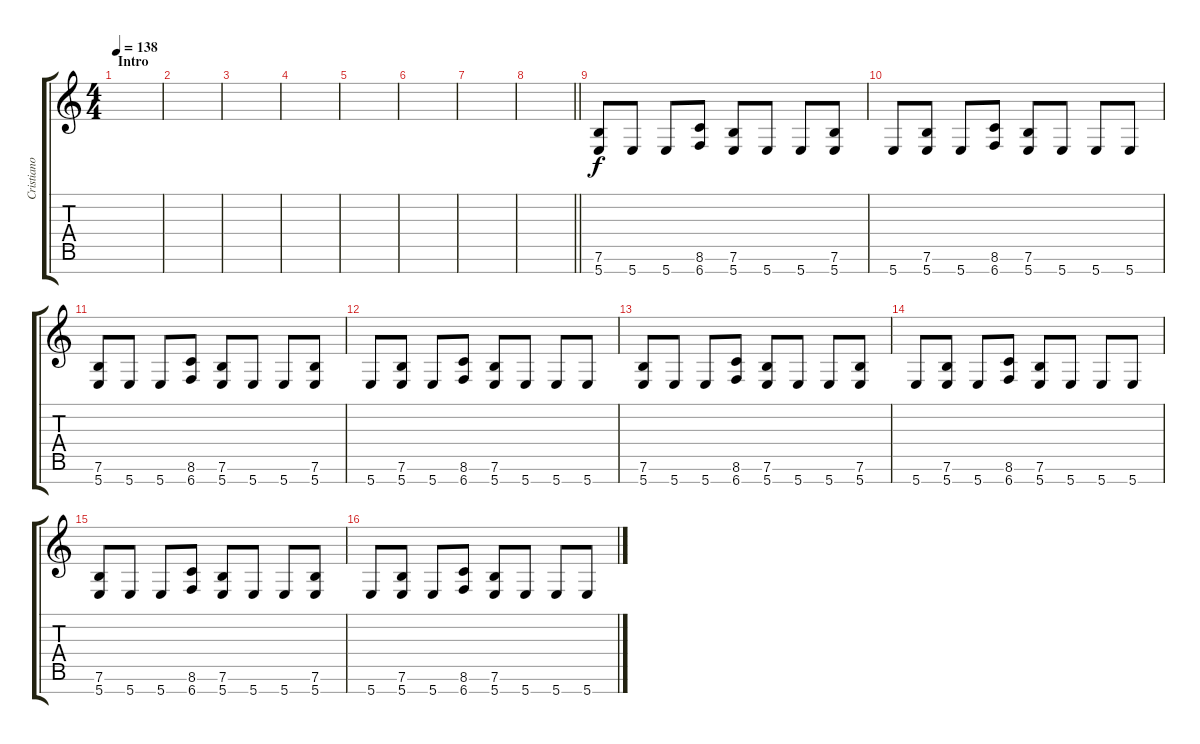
\track ("Cristiano Migliore" "Cristiano ") {instrument distortionguitar}
\staff {score tabs}
\tuning (E4 B3 G3 D3 A2 E2 B1) {hide}
\ts (4 4)
\section ("" "Intro")
\tempo 138
\clef g2
\ks c
|
|
|
|
|
|
|
\barLineRight lightlight
|
(7.6 5.7).8{balance 16} 5.7.8 5.7.8 (8.6 6.7).8 (7.6 5.7).8 5.7.8 5.7.8 (7.6 5.7).8 |
5.7.8 (7.6 5.7).8 5.7.8 (8.6 6.7).8 (7.6 5.7).8 5.7.8 5.7.8 5.7.8 |
(7.6 5.7).8 5.7.8 5.7.8 (8.6 6.7).8 (7.6 5.7).8 5.7.8 5.7.8 (7.6 5.7).8 |
5.7.8 (7.6 5.7).8 5.7.8 (8.6 6.7).8 (7.6 5.7).8 5.7.8 5.7.8 5.7.8 |
(7.6 5.7).8 5.7.8 5.7.8 (8.6 6.7).8 (7.6 5.7).8 5.7.8 5.7.8 (7.6 5.7).8 |
5.7.8 (7.6 5.7).8 5.7.8 (8.6 6.7).8 (7.6 5.7).8 5.7.8 5.7.8 5.7.8 |
(7.6 5.7).8 5.7.8 5.7.8 (8.6 6.7).8 (7.6 5.7).8 5.7.8 5.7.8 (7.6 5.7).8 |
5.7.8 (7.6 5.7).8 5.7.8 (8.6 6.7).8 (7.6 5.7).8 5.7.8 5.7.8 5.7.8
